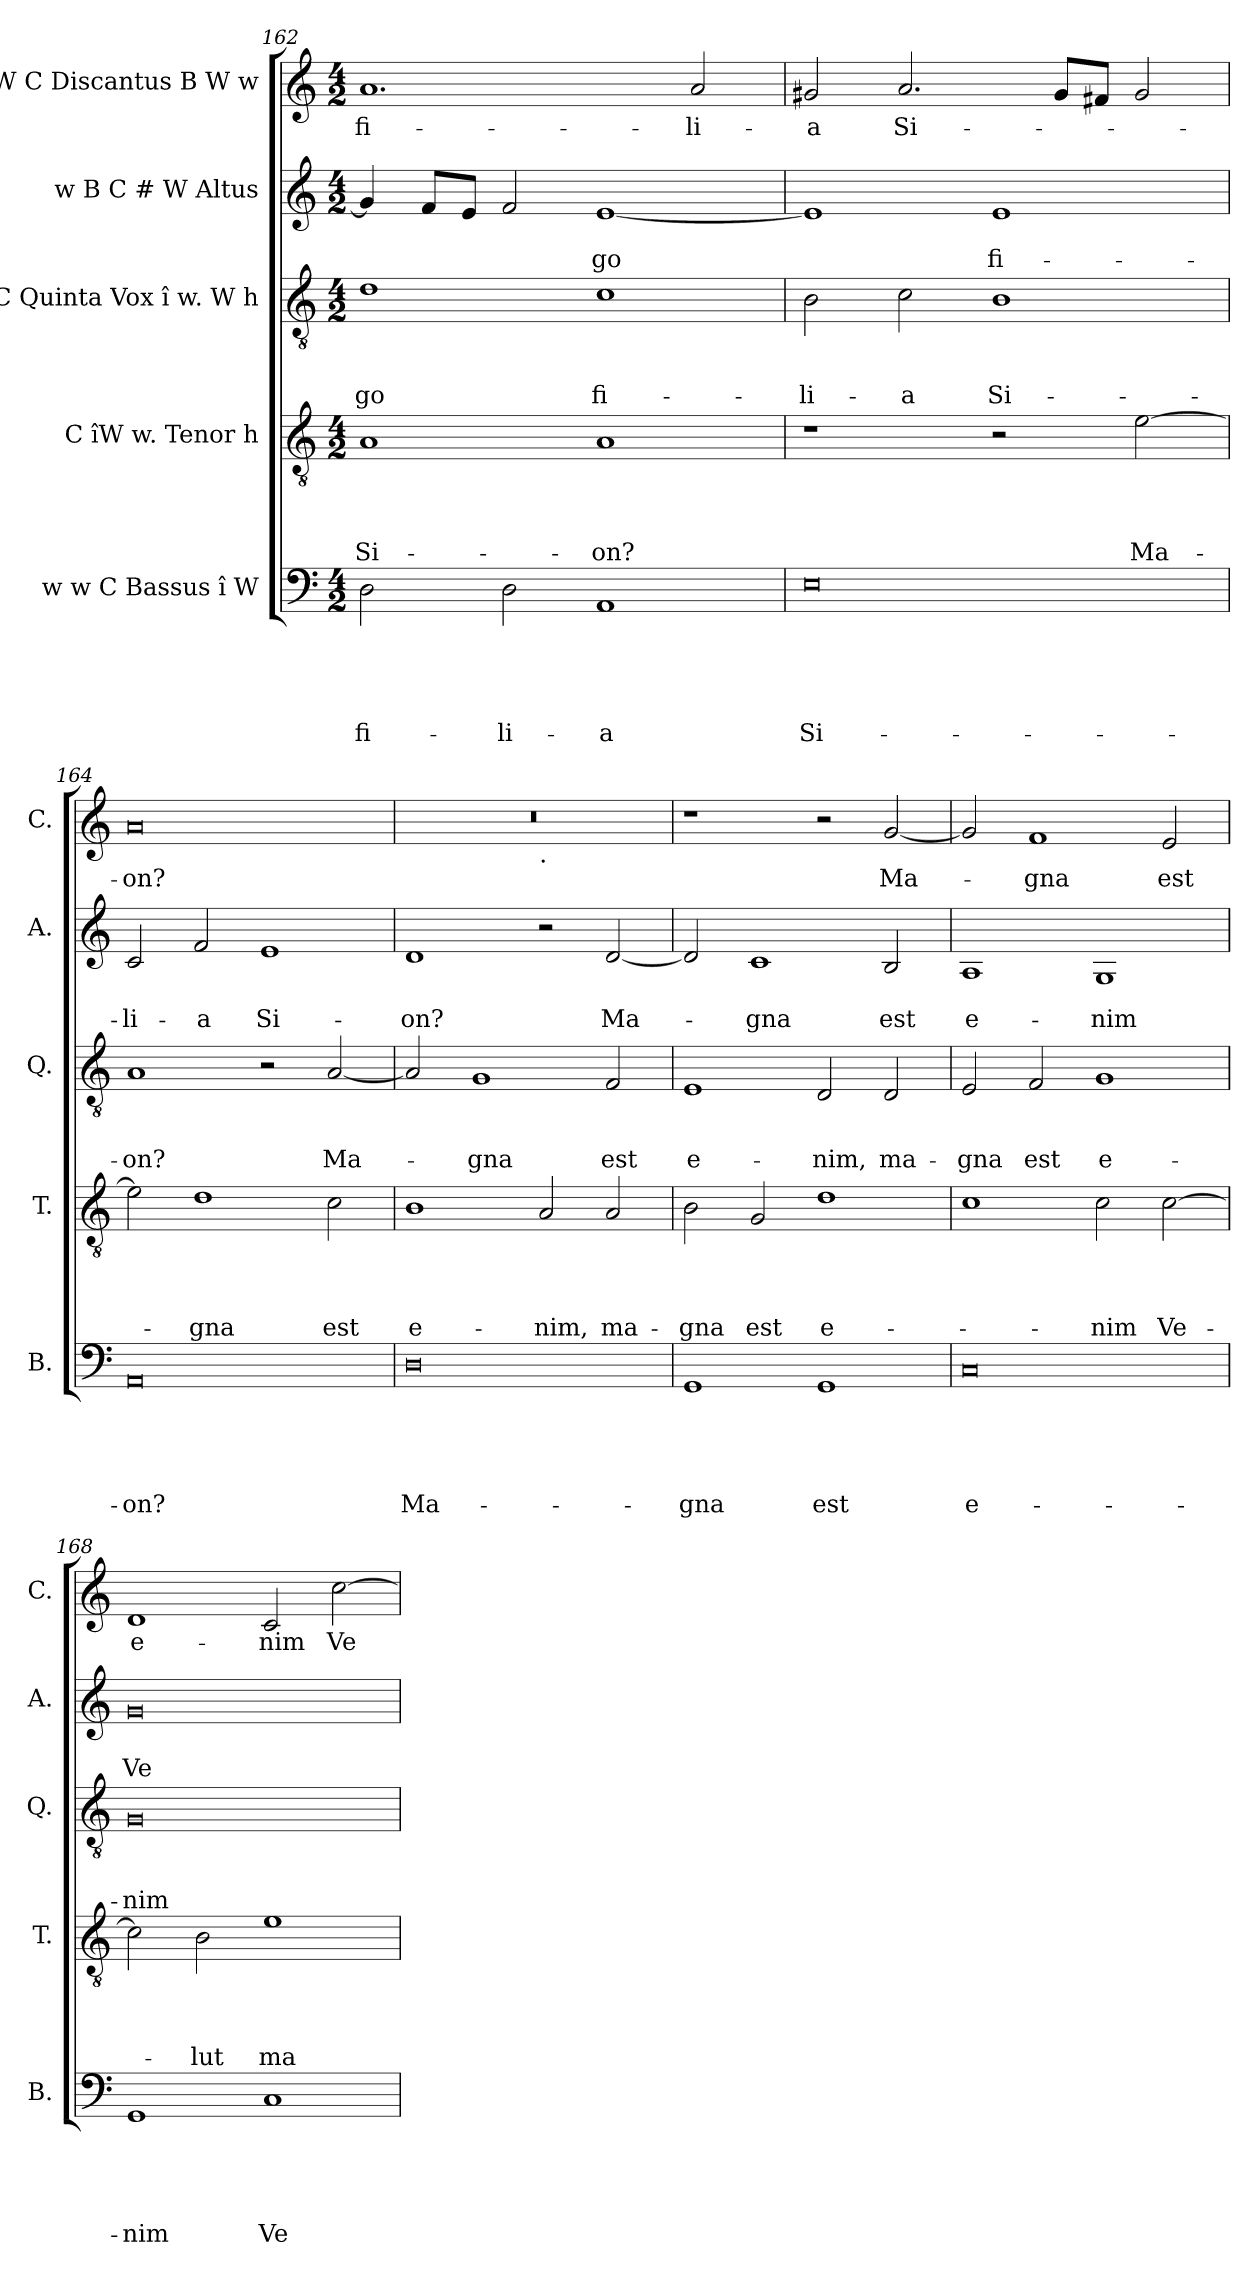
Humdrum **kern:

**kern	**text	**text	**text	**text	**text	**kern	**text	**text	**text	**text	**kern	**text	**text	**text	**kern	**text	**text	**kern	**text
*part5	*part5	*part5	*part5	*part5	*part5	*part4	*part4	*part4	*part4	*part4	*part3	*part3	*part3	*part3	*part2	*part2	*part2	*part1	*part1
*staff5	*staff5	*staff5	*staff5	*staff5	*staff5	*staff4	*staff4	*staff4	*staff4	*staff4	*staff3	*staff3	*staff3	*staff3	*staff2	*staff2	*staff2	*staff1	*staff1
*I"w w C Bassus î W	*	*	*	*	*	*I"C îW w. Tenor h	*	*	*	*	*I"C Quinta Vox î w. W h	*	*	*	*I"w B C # W Altus	*	*	*I"W C Discantus B W w	*
*I'B.	*	*	*	*	*	*I'T.	*	*	*	*	*I'Q.	*	*	*	*I'A.	*	*	*I'C.	*
*clefF4	*	*	*	*	*	*clefGv2	*	*	*	*	*clefGv2	*	*	*	*clefG2	*	*	*clefG2	*
*k[]	*	*	*	*	*	*k[]	*	*	*	*	*k[]	*	*	*	*k[]	*	*	*k[]	*
*C:	*	*	*	*	*	*C:	*	*	*	*	*C:	*	*	*	*C:	*	*	*C:	*
*M4/2	*	*	*	*	*	*M4/2	*	*	*	*	*M4/2	*	*	*	*M4/2	*	*	*M4/2	*
=162	=162	=162	=162	=162	=162	=162	=162	=162	=162	=162	=162	=162	=162	=162	=162	=162	=162	=162	=162
!	!	!	!	!	!LO:LY:b	!	!	!	!	!LO:LY:b	!	!	!	!LO:LY:b	!	!	!	!	!LO:LY:b
2D\	.	.	.	.	fi-	1A	.	.	.	Si-	1d	.	.	-go	4g/]	.	.	1.a	fi-
.	.	.	.	.	.	.	.	.	.	.	.	.	.	.	8f/L	.	.	.	.
.	.	.	.	.	.	.	.	.	.	.	.	.	.	.	8e/J	.	.	.	.
!	!	!	!	!	!LO:LY:b	!	!	!	!	!	!	!	!	!	!	!	!	!	!
2D\	.	.	.	.	-li-	.	.	.	.	.	.	.	.	.	2f/	.	.	.	.
!	!	!	!	!	!LO:LY:b:rj	!	!	!	!	!LO:LY:b	!	!	!	!LO:LY:b	!	!	!LO:LY:b	!	!
1AA	.	.	.	.	-a	1A	.	.	.	-on?	1c	.	.	fi-	[<1e	.	-go	.	.
!	!	!	!	!	!	!	!	!	!	!	!	!	!	!	!	!	!	!	!LO:LY:b
.	.	.	.	.	.	.	.	.	.	.	.	.	.	.	.	.	.	2a/	-li-
=163	=163	=163	=163	=163	=163	=163	=163	=163	=163	=163	=163	=163	=163	=163	=163	=163	=163	=163	=163
!	!	!	!	!	!LO:LY:b:rj	!	!	!	!	!	!	!	!	!LO:LY:b	!	!	!	!	!LO:LY:b
0E	.	.	.	.	Si-	1r	.	.	.	.	2B\	.	.	-li-	1e]	.	.	2g#X/	-a
!	!	!	!	!	!	!	!	!	!	!	!	!	!	!LO:LY:b	!	!	!	!	!LO:LY:b
.	.	.	.	.	.	.	.	.	.	.	2c\	.	.	-a	.	.	.	2.a/	Si-
!	!	!	!	!	!	!	!	!	!	!	!	!	!	!LO:LY:b	!	!	!LO:LY:b	!	!
.	.	.	.	.	.	2r	.	.	.	.	1B	.	.	Si-	1e	.	fi-	.	.
.	.	.	.	.	.	.	.	.	.	.	.	.	.	.	.	.	.	8g#/L	.
.	.	.	.	.	.	.	.	.	.	.	.	.	.	.	.	.	.	8f#/J	.
!	!	!	!	!	!	!	!	!	!	!LO:LY:b	!	!	!	!	!	!	!	!	!
.	.	.	.	.	.	[>2e\	.	.	.	Ma-	.	.	.	.	.	.	.	2g#/	.
=164	=164	=164	=164	=164	=164	=164	=164	=164	=164	=164	=164	=164	=164	=164	=164	=164	=164	=164	=164
!	!	!	!	!	!LO:LY:b	!	!	!	!	!	!	!	!	!LO:LY:b	!	!	!LO:LY:b	!	!LO:LY:b
0AA	.	.	.	.	-on?	2e\]	.	.	.	.	1A	.	.	-on?	2c/	.	-li-	0a	-on?
!	!	!	!	!	!	!	!	!	!	!LO:LY:b	!	!	!	!	!	!	!LO:LY:b	!	!
.	.	.	.	.	.	1d	.	.	.	-gna	.	.	.	.	2f/	.	-a	.	.
!	!	!	!	!	!	!	!	!	!	!	!	!	!	!	!	!	!LO:LY:b	!	!
.	.	.	.	.	.	.	.	.	.	.	2r	.	.	.	1e	.	Si-	.	.
!	!	!	!	!	!	!	!	!	!	!LO:LY:b	!	!	!	!LO:LY:b	!	!	!	!	!
.	.	.	.	.	.	2c\	.	.	.	est	[>2A/	.	.	Ma-	.	.	.	.	.
!!LO:PB:g=z
=165	=165	=165	=165	=165	=165	=165	=165	=165	=165	=165	=165	=165	=165	=165	=165	=165	=165	=165	=165
!	!	!	!	!	!LO:LY:b	!	!	!	!	!LO:LY:b:rj	!	!	!	!	!	!	!LO:LY:b	!	!
*	*	*	*	*	*	*	*	*	*	*	*	*	*	*	*	*	*	*^	*
0D	.	.	.	.	Ma-	1B	.	.	.	e-	2A/]	.	.	.	1d	.	-on?	0r	1ryy	.
!	!	!	!	!	!	!	!	!	!	!	!	!	!	!LO:LY:b	!	!	!	!	!	!
.	.	.	.	.	.	.	.	.	.	.	1G	.	.	-gna	.	.	.	.	.	.
!	!	!	!	!	!	!	!	!	!	!	!	!	!	!	!	!	!	!	!LO:TX:b:t=.	!
!	!	!	!	!	!	!	!	!	!	!LO:LY:b	!	!	!	!	!	!	!	!	!	!
.	.	.	.	.	.	2A/	.	.	.	-nim,	.	.	.	.	2r	.	.	.	1ryy	.
!	!	!	!	!	!	!	!	!	!	!LO:LY:b	!	!	!	!LO:LY:b	!	!	!LO:LY:b	!	!	!
.	.	.	.	.	.	2A/	.	.	.	ma-	2F/	.	.	est	[<2d/	.	Ma-	.	.	.
=166	=166	=166	=166	=166	=166	=166	=166	=166	=166	=166	=166	=166	=166	=166	=166	=166	=166	=166	=166	=166
!	!	!	!	!	!LO:LY:b	!	!	!	!	!LO:LY:b	!	!	!	!LO:LY:b:rj	!	!	!	!	!	!
*	*	*	*	*	*	*	*	*	*	*	*	*	*	*	*	*	*	*v	*v	*
1GG	.	.	.	.	-gna	2B\	.	.	.	-gna	1E	.	.	e-	2d/]	.	.	1r	.
!	!	!	!	!	!	!	!	!	!	!LO:LY:b	!	!	!	!	!	!	!LO:LY:b	!	!
.	.	.	.	.	.	2G/	.	.	.	est	.	.	.	.	1c	.	-gna	.	.
!	!	!	!	!	!LO:LY:b	!	!	!	!	!LO:LY:b:rj	!	!	!	!LO:LY:b	!	!	!	!	!
1GG	.	.	.	.	est	1d	.	.	.	e-	2D/	.	.	-nim,	.	.	.	2r	.
!	!	!	!	!	!	!	!	!	!	!	!	!	!	!LO:LY:b	!	!	!LO:LY:b	!	!LO:LY:b
.	.	.	.	.	.	.	.	.	.	.	2D/	.	.	ma-	2B/	.	est	[<2g/	Ma-
=167	=167	=167	=167	=167	=167	=167	=167	=167	=167	=167	=167	=167	=167	=167	=167	=167	=167	=167	=167
!	!	!	!	!	!LO:LY:b:rj	!	!	!	!	!	!	!	!	!LO:LY:b	!	!	!LO:LY:b:rj	!	!
0C	.	.	.	.	e-	1c	.	.	.	.	2E/	.	.	-gna	1A	.	e-	2g/]	.
!	!	!	!	!	!	!	!	!	!	!	!	!	!	!LO:LY:b	!	!	!	!	!LO:LY:b
.	.	.	.	.	.	.	.	.	.	.	2F/	.	.	est	.	.	.	1f	-gna
!	!	!	!	!	!	!	!	!	!	!LO:LY:b	!	!	!	!LO:LY:b:rj	!	!	!LO:LY:b	!	!
.	.	.	.	.	.	2c\	.	.	.	-nim	1G	.	.	e-	1G	.	-nim	.	.
!	!	!	!	!	!	!	!	!	!	!LO:LY:b	!	!	!	!	!	!	!	!	!LO:LY:b
.	.	.	.	.	.	[>2c\	.	.	.	Ve-	.	.	.	.	.	.	.	2e/	est
=168	=168	=168	=168	=168	=168	=168	=168	=168	=168	=168	=168	=168	=168	=168	=168	=168	=168	=168	=168
!	!	!	!	!	!LO:LY:b	!	!	!	!	!	!	!	!	!LO:LY:b	!	!	!LO:LY:b	!	!LO:LY:b:rj
1GG	.	.	.	.	-nim	2c\]	.	.	.	.	0G	.	.	-nim	0g	.	Ve-	1d	e-
!	!	!	!	!	!	!	!	!	!	!LO:LY:b	!	!	!	!	!	!	!	!	!
.	.	.	.	.	.	2B\	.	.	.	-lut	.	.	.	.	.	.	.	.	.
!	!	!	!	!	!LO:LY:b	!	!	!	!	!LO:LY:b	!	!	!	!	!	!	!	!	!LO:LY:b
1C	.	.	.	.	Ve-	1e	.	.	.	ma-	.	.	.	.	.	.	.	2c/	-nim
!	!	!	!	!	!	!	!	!	!	!	!	!	!	!	!	!	!	!	!LO:LY:b
.	.	.	.	.	.	.	.	.	.	.	.	.	.	.	.	.	.	[>2cc\	Ve-
=	=	=	=	=	=	=	=	=	=	=	=	=	=	=	=	=	=	=	=
*-	*-	*-	*-	*-	*-	*-	*-	*-	*-	*-	*-	*-	*-	*-	*-	*-	*-	*-	*-
